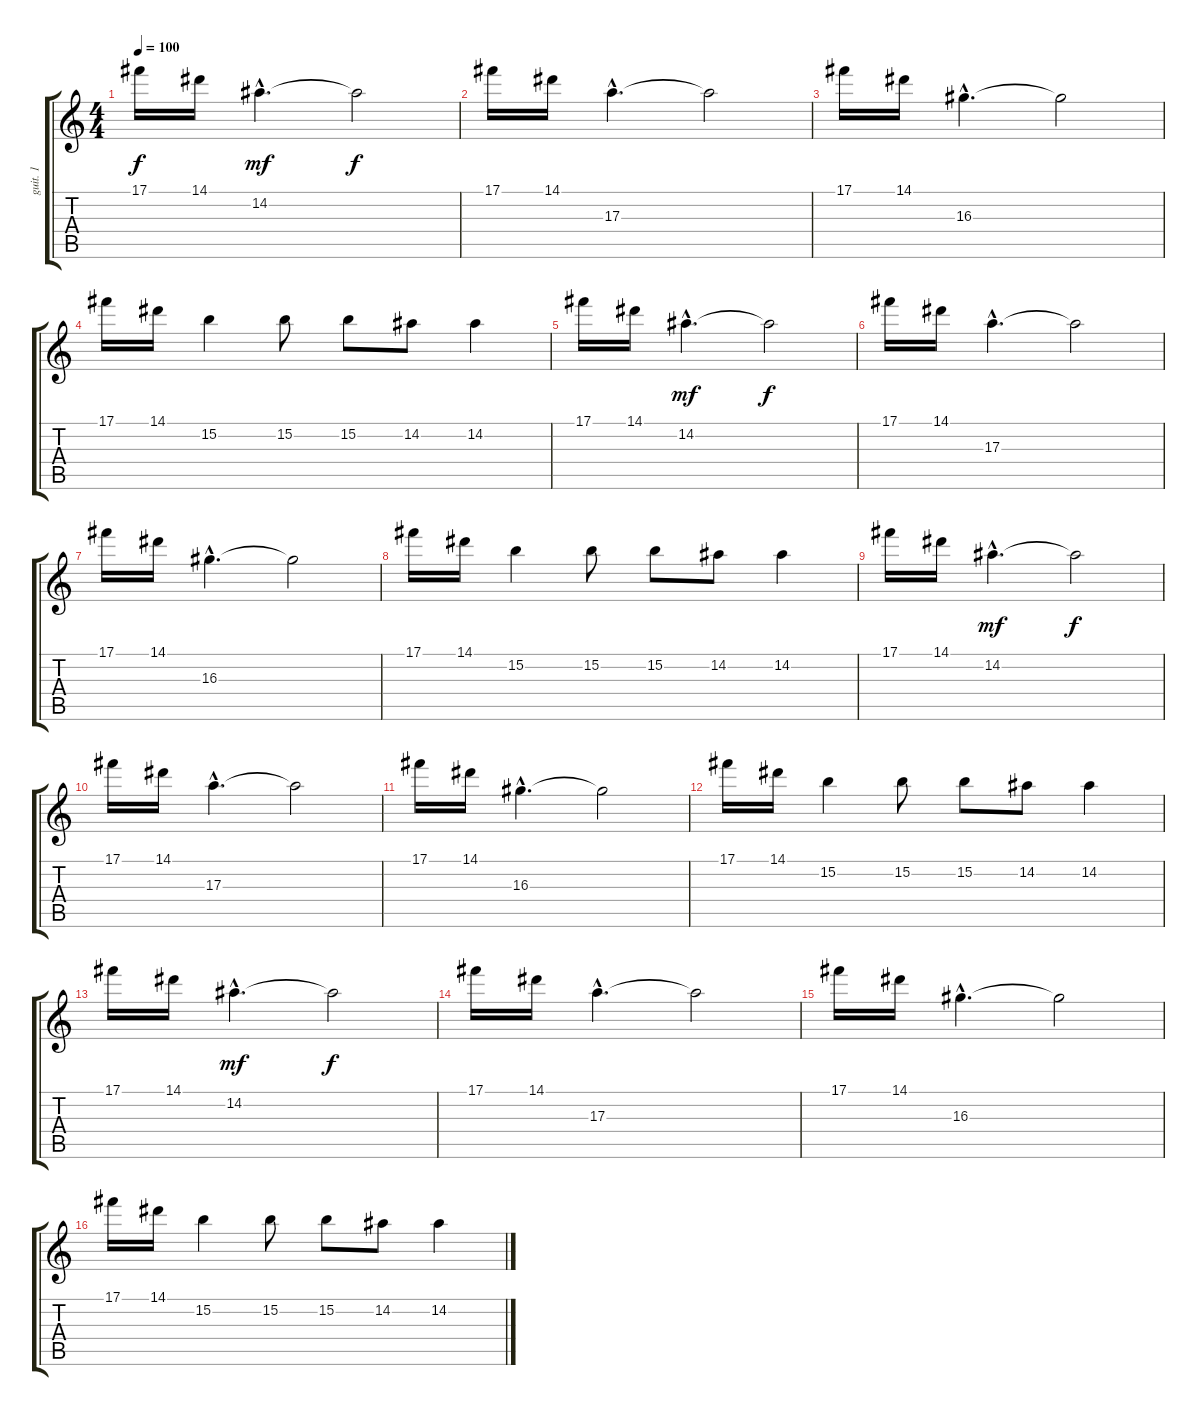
\track ("guit. 1" "guit. 1") {instrument overdrivenguitar}
\staff {score tabs}
\tuning (Db4 Ab3 E3 B2 Gb2 Db2) {hide}
\ts (4 4)
\tempo 100
\clef g2
\ks c
17.1.16{dy f instrument overdrivenguitar} 14.1.16 14.2{hac}.4{d dy mf} 14.2{t}.2{dy f} |
17.1.16 14.1.16 17.3{hac}.4{d} 17.3{t}.2 |
17.1.16 14.1.16 16.3{hac}.4{d} 16.3{t}.2 |
17.1.16 14.1.16 15.2.4 15.2.8 15.2.8 14.2.8 14.2.4 |
17.1.16{instrument overdrivenguitar} 14.1.16 14.2{hac}.4{d dy mf} 14.2{t}.2{dy f} |
17.1.16 14.1.16 17.3{hac}.4{d} 17.3{t}.2 |
17.1.16 14.1.16 16.3{hac}.4{d} 16.3{t}.2 |
17.1.16 14.1.16 15.2.4 15.2.8 15.2.8 14.2.8 14.2.4 |
17.1.16{instrument overdrivenguitar} 14.1.16 14.2{hac}.4{d dy mf} 14.2{t}.2{dy f} |
17.1.16 14.1.16 17.3{hac}.4{d} 17.3{t}.2 |
17.1.16 14.1.16 16.3{hac}.4{d} 16.3{t}.2 |
17.1.16 14.1.16 15.2.4 15.2.8 15.2.8 14.2.8 14.2.4 |
17.1.16{instrument overdrivenguitar} 14.1.16 14.2{hac}.4{d dy mf} 14.2{t}.2{dy f} |
17.1.16 14.1.16 17.3{hac}.4{d} 17.3{t}.2 |
17.1.16{volume 0} 14.1.16 16.3{hac}.4{d} 16.3{t}.2 |
17.1.16 14.1.16 15.2.4 15.2.8 15.2.8 14.2.8 14.2.4
